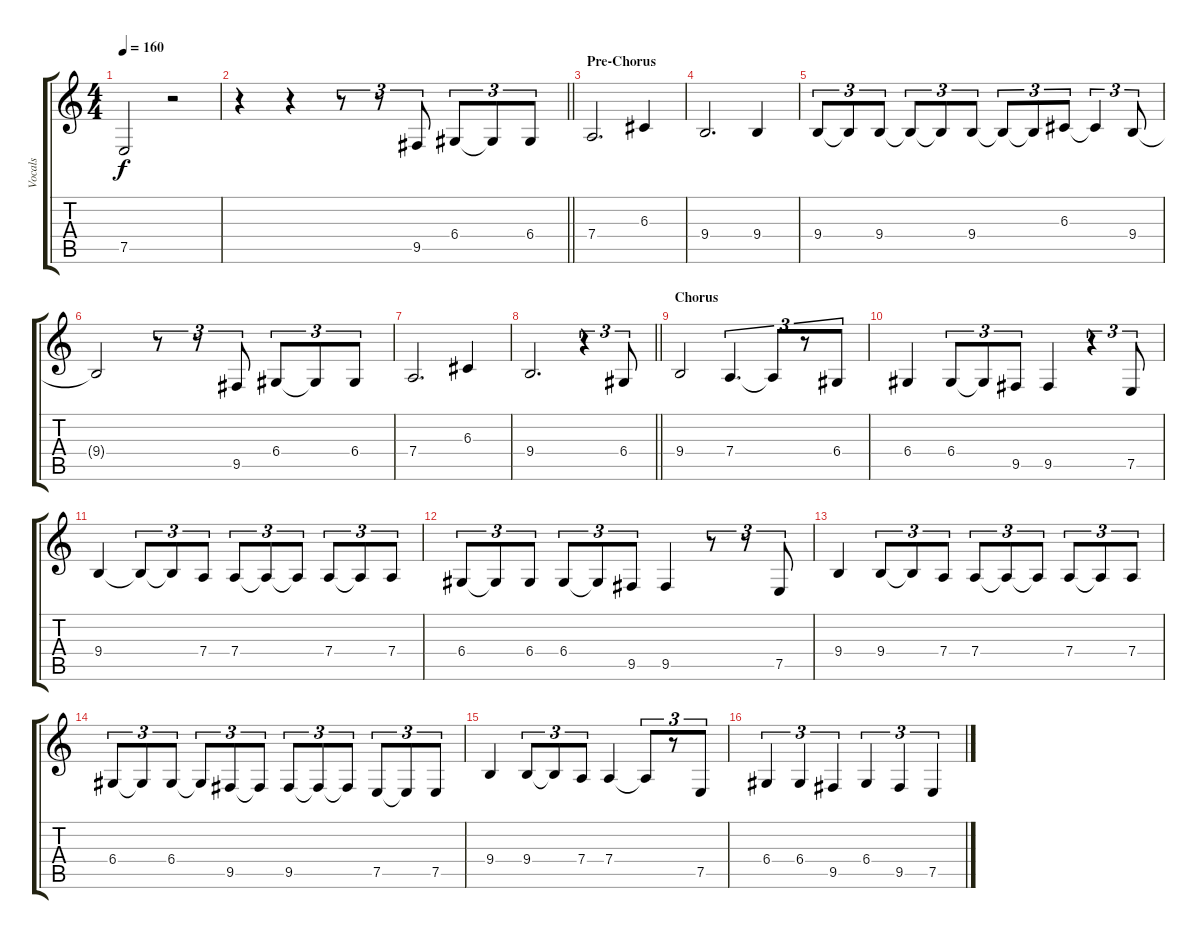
\track ("Vocals" "Vocals") {instrument altosax}
\staff {score tabs}
\tuning (E4 B3 G3 D3 A2 E2) {hide}
\ts (4 4)
\tempo 160
\clef g2
\ks c
7.5{t}.2{dy f} r.2 |
\barLineRight lightlight
r.4 r.4 r.8{tu (3 2)} r.8{tu (3 2)} 9.5.8{tu (3 2)} 6.4.8{tu (3 2)} 6.4{t}.8{tu (3 2)} 6.4.8{tu (3 2)} |
\section ("" "Pre-Chorus")
7.4.2{d} 6.3.4 |
9.4.2{d} 9.4.4 |
9.4.8{tu (3 2)} 9.4{t}.8{tu (3 2)} 9.4.8{tu (3 2)} 9.4{t}.8{tu (3 2)} 9.4{t}.8{tu (3 2)} 9.4.8{tu (3 2)} 9.4{t}.8{tu (3 2)} 9.4{t}.8{tu (3 2)} 6.3.8{tu (3 2)} 6.3{t}.4{tu (3 2)} 9.4.8{tu (3 2)} |
9.4{t}.2 r.8{tu (3 2)} r.8{tu (3 2)} 9.5.8{tu (3 2)} 6.4.8{tu (3 2)} 6.4{t}.8{tu (3 2)} 6.4.8{tu (3 2)} |
7.4.2{d} 6.3.4 |
\barLineRight lightlight
9.4.2{d} r.4{tu (3 2)} 6.4.8{tu (3 2)} |
\section ("" "Chorus")
9.4.2 7.4.4{d tu (3 2)} 7.4{t}.8{tu (3 2)} r.8{tu (3 2)} 6.4.8{tu (3 2)} |
6.4.4 6.4.8{tu (3 2)} 6.4{t}.8{tu (3 2)} 9.5.8{tu (3 2)} 9.5.4 r.4{tu (3 2)} 7.5.8{tu (3 2)} |
9.4.4 9.4{t}.8{tu (3 2)} 9.4{t}.8{tu (3 2)} 7.4.8{tu (3 2)} 7.4.8{tu (3 2)} 7.4{t}.8{tu (3 2)} 7.4{t}.8{tu (3 2)} 7.4.8{tu (3 2)} 7.4{t}.8{tu (3 2)} 7.4.8{tu (3 2)} |
6.4.8{tu (3 2)} 6.4{t}.8{tu (3 2)} 6.4.8{tu (3 2)} 6.4.8{tu (3 2)} 6.4{t}.8{tu (3 2)} 9.5.8{tu (3 2)} 9.5.4 r.8{tu (3 2)} r.8{tu (3 2)} 7.5.8{tu (3 2)} |
9.4.4 9.4.8{tu (3 2)} 9.4{t}.8{tu (3 2)} 7.4.8{tu (3 2)} 7.4.8{tu (3 2)} 7.4{t}.8{tu (3 2)} 7.4{t}.8{tu (3 2)} 7.4.8{tu (3 2)} 7.4{t}.8{tu (3 2)} 7.4.8{tu (3 2)} |
6.4.8{tu (3 2)} 6.4{t}.8{tu (3 2)} 6.4.8{tu (3 2)} 6.4{t}.8{tu (3 2)} 9.5.8{tu (3 2)} 9.5{t}.8{tu (3 2)} 9.5.8{tu (3 2)} 9.5{t}.8{tu (3 2)} 9.5{t}.8{tu (3 2)} 7.5.8{tu (3 2)} 7.5{t}.8{tu (3 2)} 7.5.8{tu (3 2)} |
9.4.4 9.4.8{tu (3 2)} 9.4{t}.8{tu (3 2)} 7.4.8{tu (3 2)} 7.4.4 7.4{t}.8{tu (3 2)} r.8{tu (3 2)} 7.5.8{tu (3 2)} |
6.4.4{tu (3 2)} 6.4.4{tu (3 2)} 9.5.4{tu (3 2)} 6.4.4{tu (3 2)} 9.5.4{tu (3 2)} 7.5.4{tu (3 2)}
